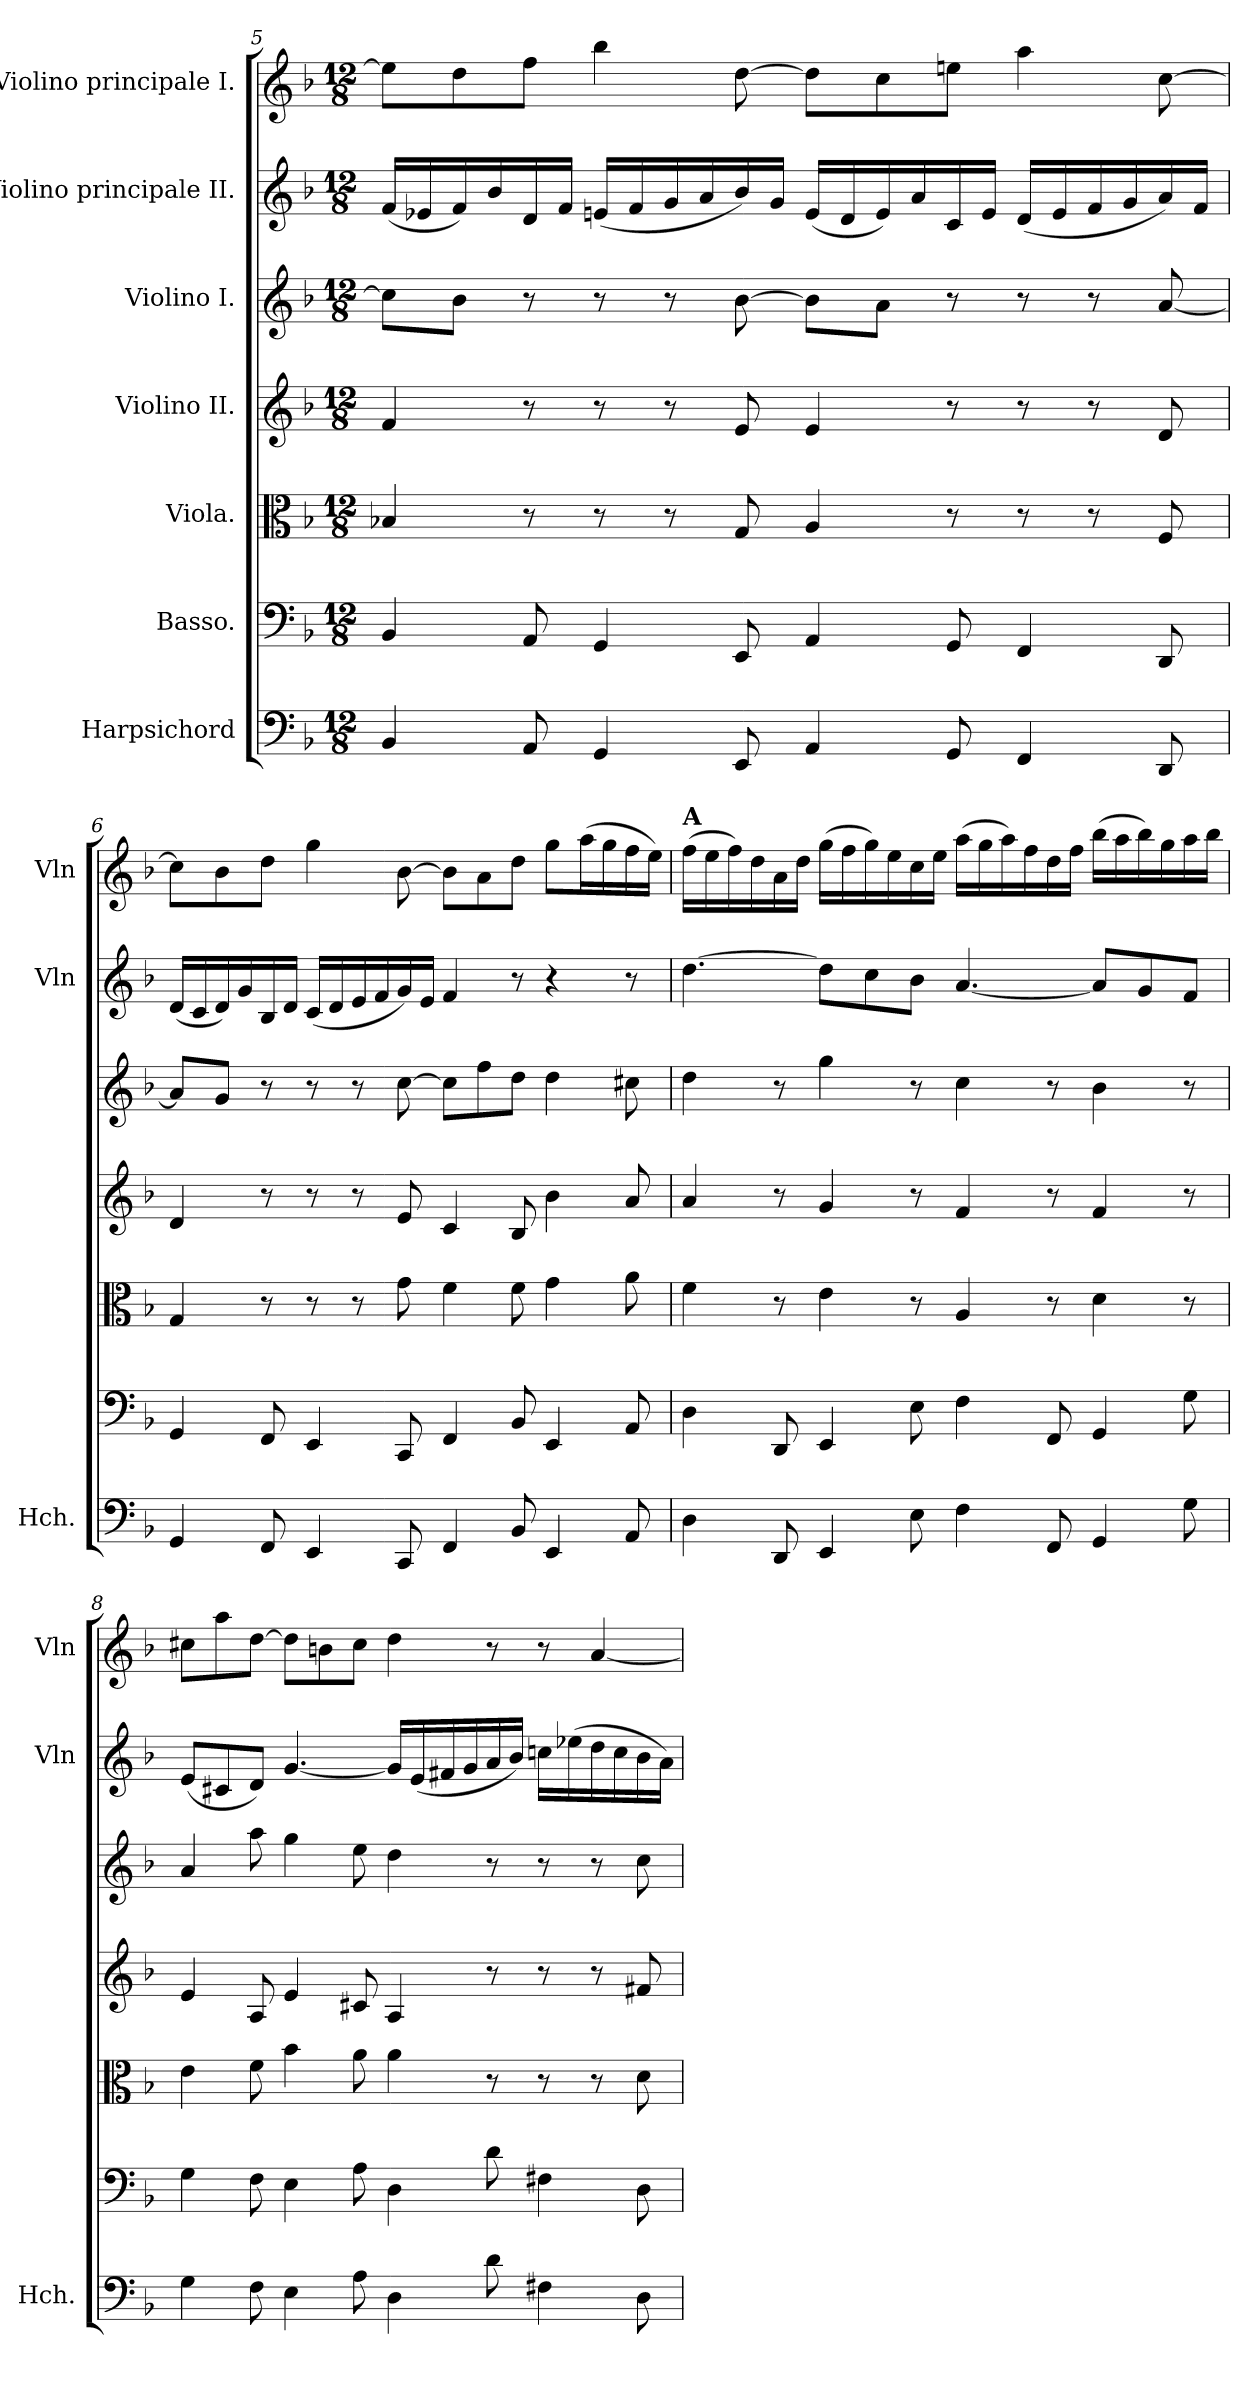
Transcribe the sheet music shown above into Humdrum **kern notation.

**kern	**kern	**kern	**kern	**kern	**kern	**kern
*part7	*part6	*part5	*part4	*part3	*part2	*part1
*staff7	*staff6	*staff5	*staff4	*staff3	*staff2	*staff1
*I"Harpsichord	*I"Basso.	*I"Viola.	*I"Violino II.	*I"Violino I.	*I"Violino principale II.	*I"Violino principale I.
*I'Hch.	*	*	*	*	*I'Vln	*I'Vln
*clefF4	*clefF4	*clefC3	*clefG2	*clefG2	*clefG2	*clefG2
*k[b-]	*k[b-]	*k[b-]	*k[b-]	*k[b-]	*k[b-]	*k[b-]
*M12/8	*M12/8	*M12/8	*M12/8	*M12/8	*M12/8	*M12/8
=5	=5	=5	=5	=5	=5	=5
4BB-/	4BB-/	4B-X/	4f/	8cc\L]	(16f/LL	8ee-\L]
.	.	.	.	.	16e-X/	.
.	.	.	.	8b-\J	16f/)	8dd\
.	.	.	.	.	16b-/	.
8AA/	8AA/	8r	8r	8r	16d/	8ff\J
.	.	.	.	.	16f/JJ	.
4GG/	4GG/	8r	8r	8r	(16en/LL	4bb-\
.	.	.	.	.	16f/	.
.	.	8r	8r	8r	16g/	.
.	.	.	.	.	16a/	.
8EE/	8EE/	8G/	8e/	[8b-\	16b-/)	[8dd\
.	.	.	.	.	16g/JJ	.
4AA/	4AA/	4A/	4e/	8b-\L]	(16e/LL	8dd\L]
.	.	.	.	.	16d/	.
.	.	.	.	8a\J	16e/)	8cc\
.	.	.	.	.	16a/	.
8GG/	8GG/	8r	8r	8r	16c/	8een\J
.	.	.	.	.	16e/JJ	.
4FF/	4FF/	8r	8r	8r	(16d/LL	4aa\
.	.	.	.	.	16e/	.
.	.	8r	8r	8r	16f/	.
.	.	.	.	.	16g/	.
8DD/	8DD/	8F/	8d/	[8a/	16a/)	[8cc\
.	.	.	.	.	16f/JJ	.
=6	=6	=6	=6	=6	=6	=6
4GG/	4GG/	4G/	4d/	8a/L]	(16d/LL	8cc\L]
.	.	.	.	.	16c/	.
.	.	.	.	8g/J	16d/)	8b-\
.	.	.	.	.	16g/	.
8FF/	8FF/	8r	8r	8r	16B-/	8dd\J
.	.	.	.	.	16d/JJ	.
4EE/	4EE/	8r	8r	8r	(16c/LL	4gg\
.	.	.	.	.	16d/	.
.	.	8r	8r	8r	16e/	.
.	.	.	.	.	16f/	.
8CC/	8CC/	8g\	8e/	[8cc\	16g/)	[8b-\
.	.	.	.	.	16e/JJ	.
4FF/	4FF/	4f\	4c/	8cc\L]	4f/	8b-\L]
.	.	.	.	8ff\	.	8a\
8BB-/	8BB-/	8f\	8B-/	8dd\J	8r	8dd\J
4EE/	4EE/	4g\	4b-\	4dd\	4r	8gg\L
.	.	.	.	.	.	(16aa\L
.	.	.	.	.	.	16gg\
8AA/	8AA/	8a\	8a/	8cc#X\	8r	16ff\
.	.	.	.	.	.	16ee\JJ)
!!LO:PB:g=z
=7	=7	=7	=7	=7	=7	=7
!	!	!	!	!	!	!LO:TX:a:B:t=A
4D\	4D\	4f\	4a/	4dd\	[4.dd\	(16ff\LL
.	.	.	.	.	.	16ee\
.	.	.	.	.	.	16ff\)
.	.	.	.	.	.	16dd\
8DD/	8DD/	8r	8r	8r	.	16a\
.	.	.	.	.	.	16dd\JJ
4EE/	4EE/	4e\	4g/	4gg\	8dd\L]	(16gg\LL
.	.	.	.	.	.	16ff\
.	.	.	.	.	8cc\	16gg\)
.	.	.	.	.	.	16ee\
8E\	8E\	8r	8r	8r	8b-\J	16cc\
.	.	.	.	.	.	16ee\JJ
4F\	4F\	4A/	4f/	4cc\	[4.a/	(16aa\LL
.	.	.	.	.	.	16gg\
.	.	.	.	.	.	16aa\)
.	.	.	.	.	.	16ff\
8FF/	8FF/	8r	8r	8r	.	16dd\
.	.	.	.	.	.	16ff\JJ
4GG/	4GG/	4d\	4f/	4b-\	8a/L]	(16bb-\LL
.	.	.	.	.	.	16aa\
.	.	.	.	.	8g/	16bb-\)
.	.	.	.	.	.	16gg\
8G\	8G\	8r	8r	8r	8f/J	16aa\
.	.	.	.	.	.	16bb-\JJ
=8	=8	=8	=8	=8	=8	=8
4G\	4G\	4e\	4e/	4a/	(8e/L	8cc#X\L
.	.	.	.	.	8c#X/	8aa\
8F\	8F\	8f\	8A/	8aa\	8d/J)	[8dd\J
4E\	4E\	4b-\	4e/	4gg\	[4.g/	8dd\L]
.	.	.	.	.	.	8bn\
8A\	8A\	8a\	8c#X/	8ee\	.	8cc#\J
4D\	4D\	4a\	4A/	4dd\	16g/LL]	4dd\
.	.	.	.	.	(16e/	.
.	.	.	.	.	16f#X/	.
.	.	.	.	.	16g/	.
8d\	8d\	8r	8r	8r	16a/	8r
.	.	.	.	.	16b-/JJ)	.
4F#X\	4F#X\	8r	8r	8r	16ccn\LL	8r
.	.	.	.	.	(16ee-X\	.
.	.	8r	8r	8r	16dd\	[4a/
.	.	.	.	.	16cc\	.
8D\	8D\	8d\	8f#X/	8cc\	16b-\	.
.	.	.	.	.	16a\JJ)	.
=	=	=	=	=	=	=
*-	*-	*-	*-	*-	*-	*-
